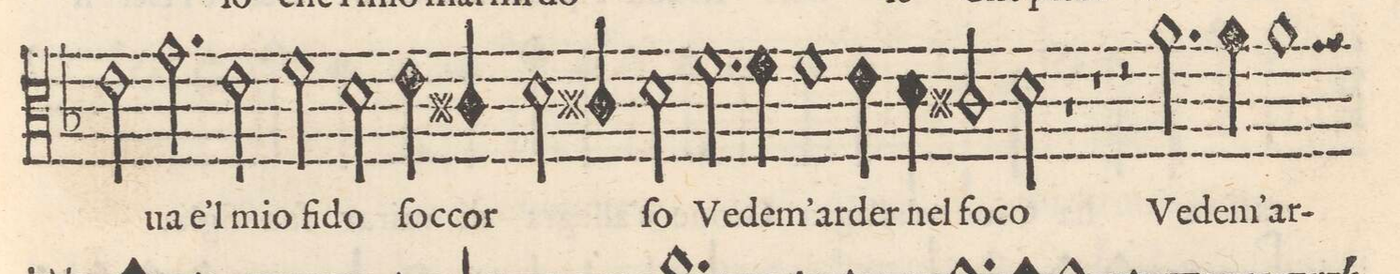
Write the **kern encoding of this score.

**kern	**text
*I"TENORE	*
*clefC3	*
*k[b-]	*
*met(C|)	*
*M4/2	*
2e\	.
2.g\	-ua e'l
=32-	=32-
2e\	mio
2f\	fi-
2d\	-do
4e\	ſoc-
=33-	=33-
4c#X/	-cor-
2d\	.
4c#X/	.
2d\	-ſo
2.f\	Ve-
=34-	=34-
4f\	-dem'
1f	ar-
4e\	-der
4d\	nel
=35-	=35-
2c#X/	fo-
2d\	-co
1r	.
=36-	=36-
1r	.
2r	.
2.a\	Ve-
=37-	=37-
4a\	-dem'
1a	ar-
*-	*-
